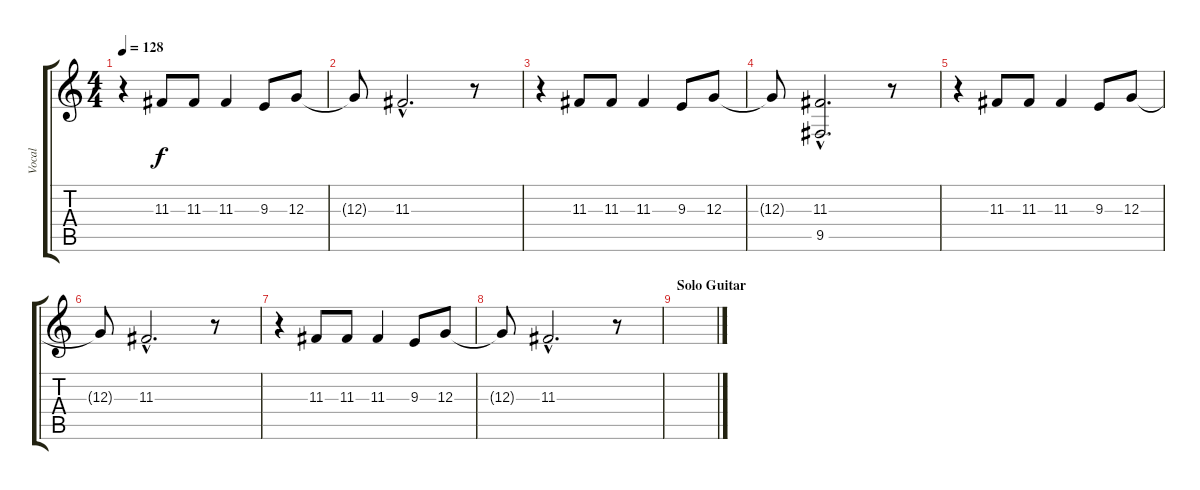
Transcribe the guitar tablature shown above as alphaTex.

\track ("Vocal" "Vocal") {instrument altosax}
\staff {score tabs}
\tuning (E4 B3 G3 D3 A2 E2) {hide}
\ts (4 4)
\tempo 128
\clef g2
\ks c
r.4{dy mp} 11.3.8{dy f} 11.3.8 11.3.4 9.3.8 12.3.8 |
12.3{t}.8 11.3{hac}.2{d} r.8 |
r.4 11.3.8 11.3.8 11.3.4 9.3.8 12.3.8 |
12.3{t}.8 (11.3{hac} 9.5{hac}).2{d} r.8 |
r.4 11.3.8 11.3.8 11.3.4 9.3.8 12.3.8 |
12.3{t}.8 11.3{hac}.2{d} r.8 |
r.4 11.3.8 11.3.8 11.3.4 9.3.8 12.3.8 |
12.3{t}.8 11.3{hac}.2{d} r.8 |
\section ("" "Solo Guitar")
